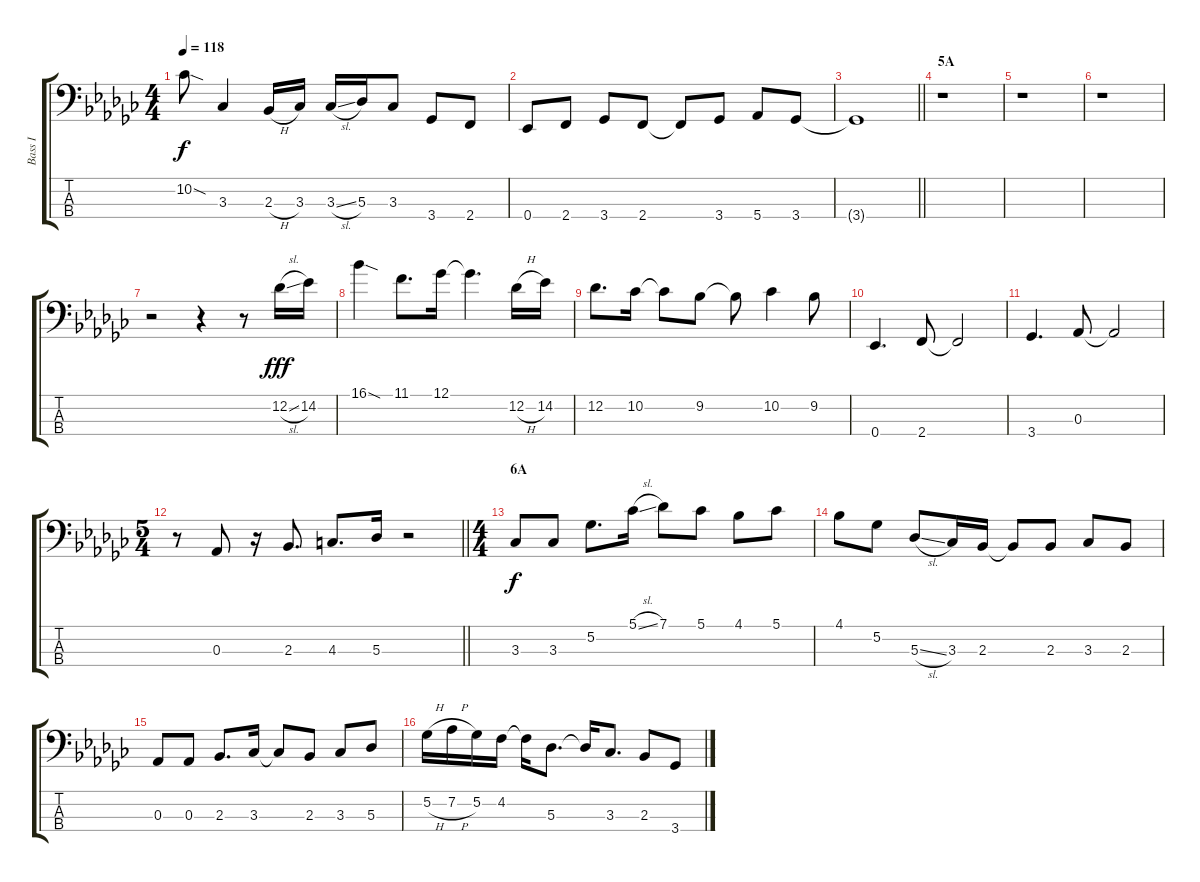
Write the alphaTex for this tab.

\track ("Bass I" "Bass I") {instrument electricbasspick}
\staff {score tabs}
\tuning (Gb2 Db2 Ab1 Eb1) {hide}
\ts (4 4)
\tempo 118
\clef f4
\ks gb
10.2{sod t}.8{dy f} 3.3.4 2.3{h}.16 3.3.16 3.3{sl}.16 5.3.16 3.3.8 3.4.8 2.4.8 |
0.4.8 2.4.8 3.4.8 2.4.8 2.4{t}.8 3.4.8 5.4.8 3.4.8 |
\barLineRight lightlight
3.4{t}.1 |
\section ("" "5A")
r.1 |
r.1 |
r.1 |
r.2 r.4 r.8 12.2{sl}.16{dy fff} 14.2.16 |
16.1{sod}.4 11.1.8{d} 12.1.16 12.1{t}.4{d} 12.2{h}.16 14.2.16 |
12.2.8{d} 10.2.16 10.2{t}.8 9.2.8 9.2{t}.8 10.2.4 9.2.8 |
0.4.4{d} 2.4.8 2.4{t}.2 |
3.4.4{d} 0.3.8 0.3{t}.2 |
\ts (5 4)
\barLineRight lightlight
r.8 0.3.8 r.16 2.3.8{d} 4.3.8{d} 5.3.16 r.2 |
\ts (4 4)
\section ("" "6A")
3.3.8{dy f} 3.3.8 5.2.8{d} 5.1{sl}.16 7.1.8 5.1.8 4.1.8 5.1.8 |
4.1.8 5.2.8 5.3{sl}.8 3.3.16 2.3.16 2.3{t}.8 2.3.8 3.3.8 2.3.8 |
0.3.8 0.3.8 2.3.8{d} 3.3.16 3.3{t}.8 2.3.8 3.3.8 5.3.8 |
5.2{h}.16 7.2{h}.16 5.2.16 4.2.16 4.2{t}.16 5.3.8{d} 5.3{t}.16 3.3.8{d} 2.3.8 3.4.8
